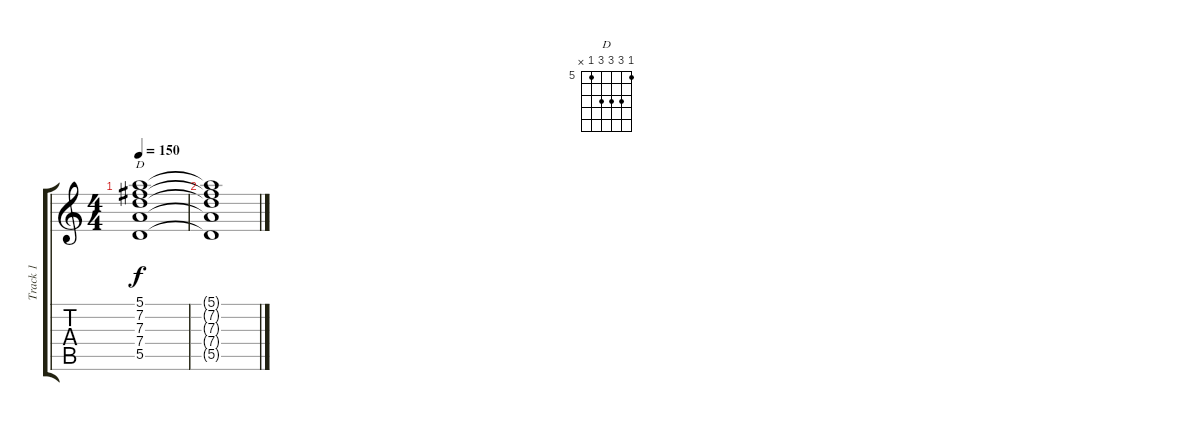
\track ("Track 1" "Track 1") {instrument acousticguitarsteel}
\staff {score tabs}
\tuning (E4 B3 G3 D3 A2 E2) {hide}
\chord ("D" 5 7 7 7 5 x) {firstfret 5}
\ts (4 4)
\tempo 150
\clef g2
\ks c
(5.1 7.2 7.3 7.4 5.5).1{ch "D" dy f} |
(5.1{t} 7.2{t} 7.3{t} 7.4{t} 5.5{t}).1
